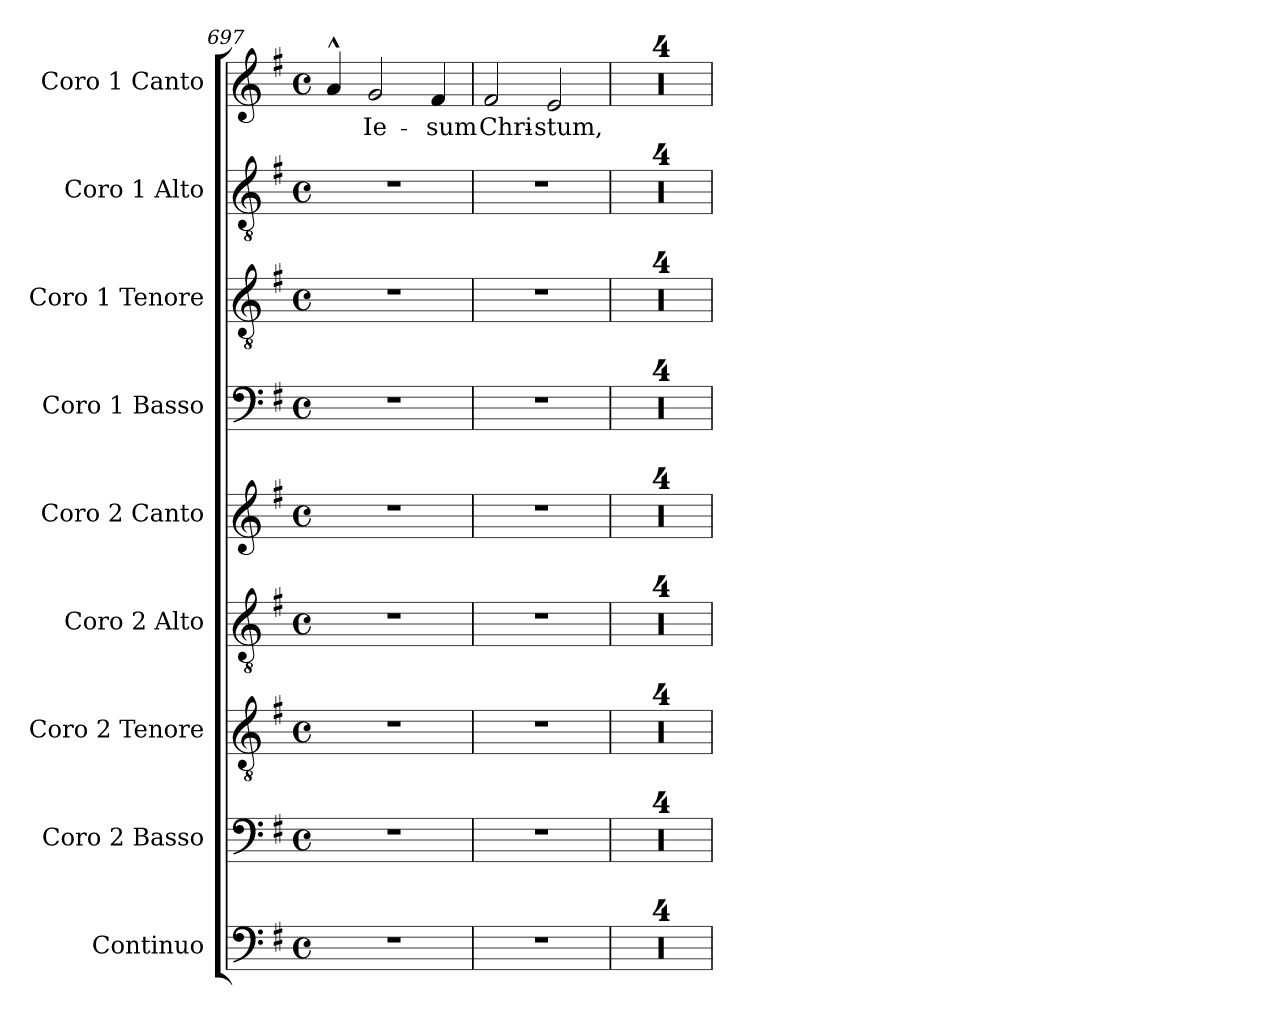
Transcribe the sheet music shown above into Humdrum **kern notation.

**kern	**kern	**kern	**kern	**kern	**kern	**kern	**kern	**kern	**text
*part9	*part8	*part7	*part6	*part5	*part4	*part3	*part2	*part1	*part1
*staff9	*staff8	*staff7	*staff6	*staff5	*staff4	*staff3	*staff2	*staff1	*staff1
*I"Continuo	*I"Coro 2  Basso	*I"Coro 2  Tenore	*I"Coro 2  Alto	*I"Coro 2  Canto	*I"Coro 1  Basso	*I"Coro 1  Tenore	*I"Coro 1  Alto	*I"Coro 1  Canto	*
!!LO:LB:g=z
*clefF4	*clefF4	*clefGv2	*clefGv2	*clefG2	*clefF4	*clefGv2	*clefGv2	*clefG2	*
*k[f#]	*k[f#]	*k[f#]	*k[f#]	*k[f#]	*k[f#]	*k[f#]	*k[f#]	*k[f#]	*
*G:	*G:	*G:	*G:	*G:	*G:	*G:	*G:	*G:	*
*M4/4	*M4/4	*M4/4	*M4/4	*M4/4	*M4/4	*M4/4	*M4/4	*M4/4	*
*met(c)	*met(c)	*met(c)	*met(c)	*met(c)	*met(c)	*met(c)	*met(c)	*met(c)	*
=697	=697	=697	=697	=697	=697	=697	=697	=697	=697
1r	1r	1r	1r	1r	1r	1r	1r	4a^^</	.
!	!	!	!	!	!	!	!	!	!LO:LY:b:cj
.	.	.	.	.	.	.	.	2g/	Ie-
!	!	!	!	!	!	!	!	!	!LO:LY:b:cj
.	.	.	.	.	.	.	.	4f#/	-sum
=698	=698	=698	=698	=698	=698	=698	=698	=698	=698
!	!	!	!	!	!	!	!	!	!LO:LY:b:cj
1r	1r	1r	1r	1r	1r	1r	1r	2f#/	Chri-
!	!	!	!	!	!	!	!	!	!LO:LY:b:cj
.	.	.	.	.	.	.	.	2e/	-stum,
=699	=699	=699	=699	=699	=699	=699	=699	=699	=699
1r	1r	1r	1r	1r	1r	1r	1r	1r	.
=700	=700	=700	=700	=700	=700	=700	=700	=700	=700
1r	1r	1r	1r	1r	1r	1r	1r	1r	.
=701	=701	=701	=701	=701	=701	=701	=701	=701	=701
1r	1r	1r	1r	1r	1r	1r	1r	1r	.
=702	=702	=702	=702	=702	=702	=702	=702	=702	=702
1r	1r	1r	1r	1r	1r	1r	1r	1r	.
=	=	=	=	=	=	=	=	=	=
*-	*-	*-	*-	*-	*-	*-	*-	*-	*-
